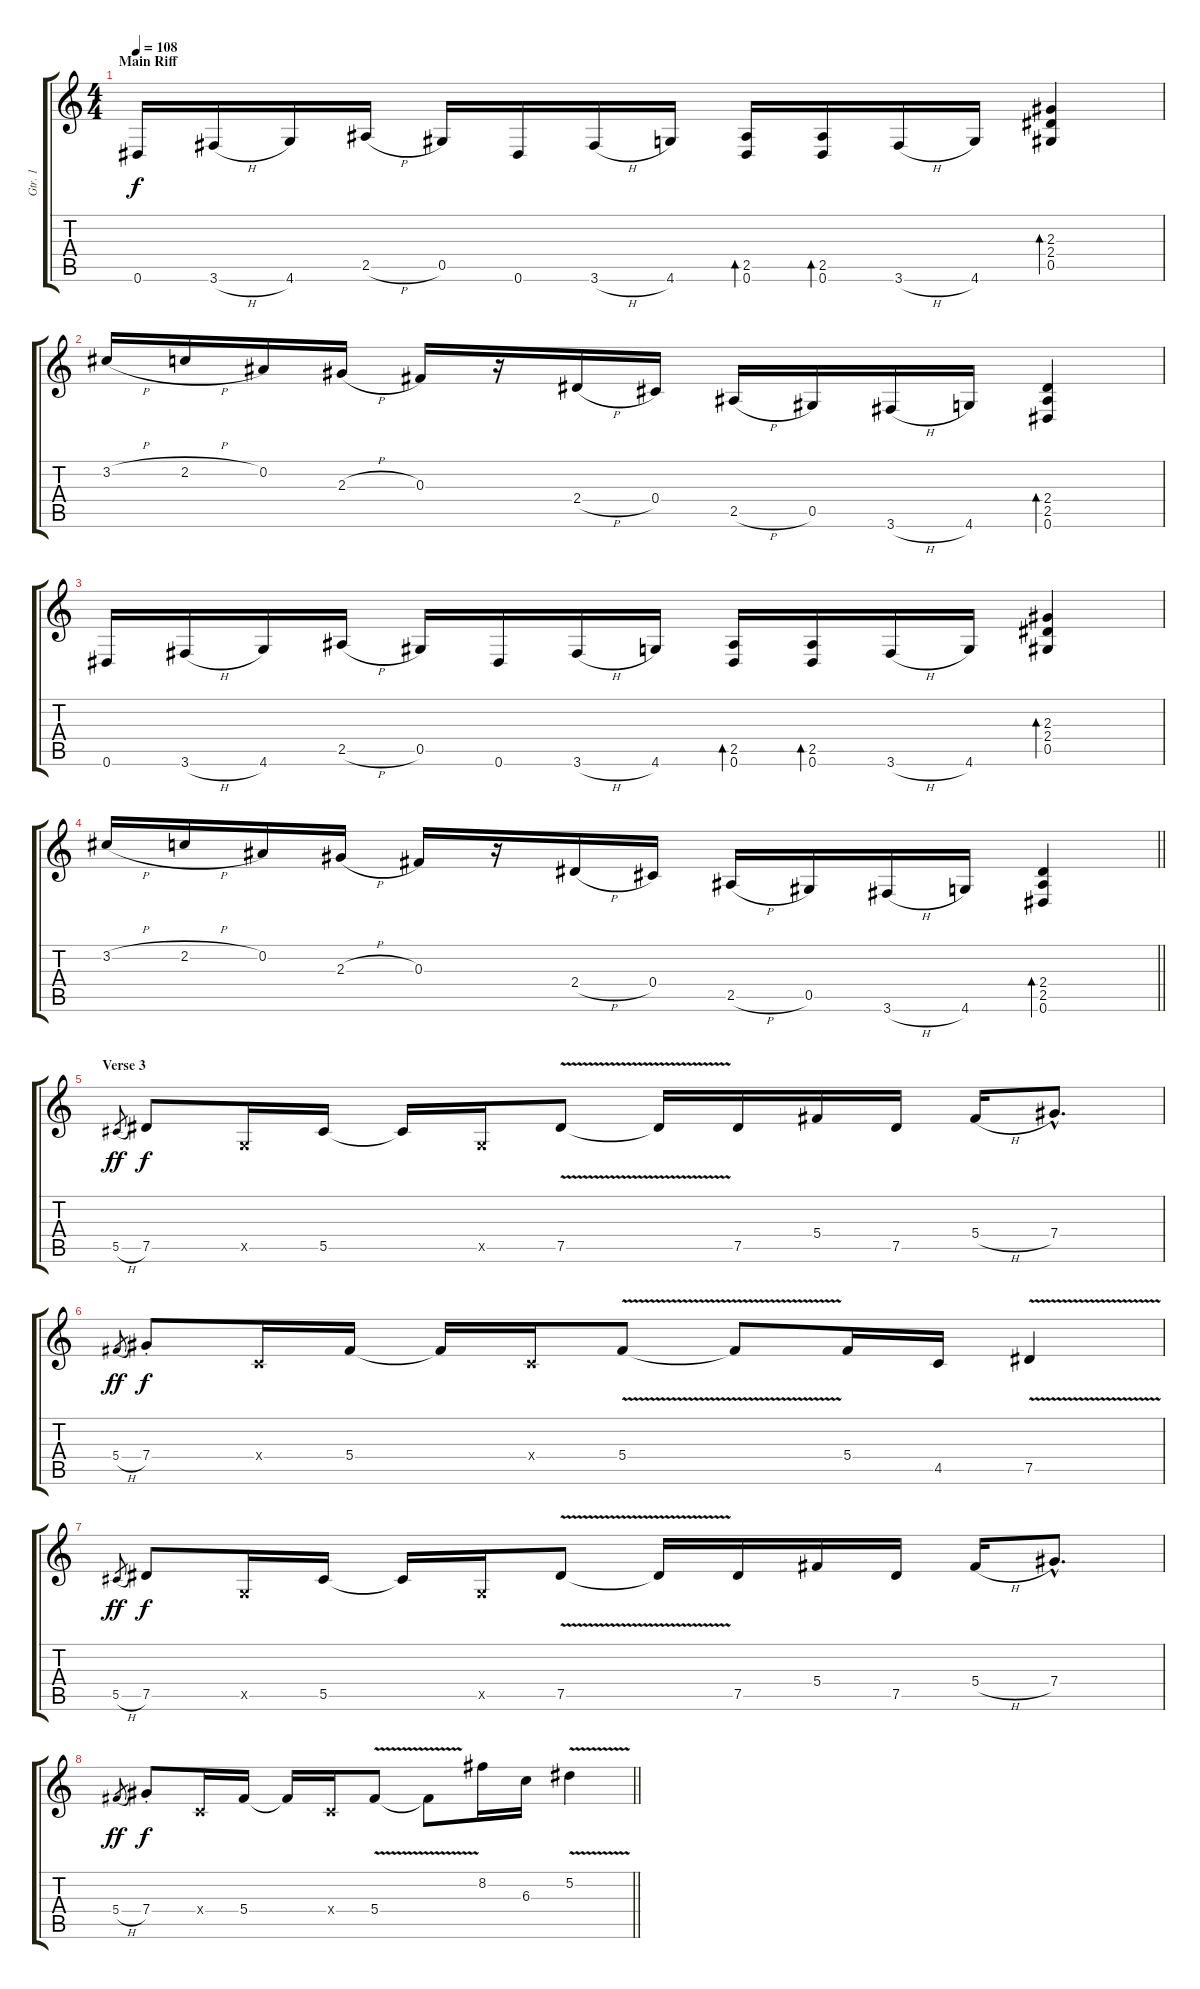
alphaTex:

\track ("Gtr. 1" "Gtr. 1") {instrument distortionguitar}
\staff {score tabs}
\tuning (Eb4 Bb3 Gb3 Db3 Ab2 Eb2) {hide}
\ts (4 4)
\section ("" "Main Riff")
\tempo 108
\clef g2
\ks c
0.6.16{dy f} 3.6{h}.16 4.6.16 2.5{h}.16 0.5.16 0.6.16 3.6{h}.16 4.6.16 (2.5 0.6).16{bd 60} (2.5 0.6).16{bd 60} 3.6{h}.16 4.6.16 (2.3 2.4 0.5).4{bd 60} |
3.2{h}.16 2.2{h}.16 0.2.16 2.3{h}.16 0.3.16 r.16 2.4{h}.16 0.4.16 2.5{h}.16 0.5.16 3.6{h}.16 4.6.16 (2.4 2.5 0.6).4{bd 60} |
0.6.16 3.6{h}.16 4.6.16 2.5{h}.16 0.5.16 0.6.16 3.6{h}.16 4.6.16 (2.5 0.6).16{bd 60} (2.5 0.6).16{bd 60} 3.6{h}.16 4.6.16 (2.3 2.4 0.5).4{bd 60} |
\barLineRight lightlight
3.2{h}.16 2.2{h}.16 0.2.16 2.3{h}.16 0.3.16 r.16 2.4{h}.16 0.4.16 2.5{h}.16 0.5.16 3.6{h}.16 4.6.16 (2.4 2.5 0.6).4{bd 60} |
\section ("" "Verse 3")
5.5{h}.8{gr dy ff} 7.5.8{dy f} -1.5{x}.16 5.5.16 5.5{t}.16 -1.5{x}.16 7.5{v}.8 7.5{t}.16 7.5.16 5.4.16 7.5.16 5.4{h}.16 7.4{hac}.8{d} |
5.4{h}.8{gr dy ff} 7.4{st}.8{dy f} -1.4{x}.16 5.4.16 5.4{t}.16 -1.4{x}.16 5.4{v}.8 5.4{t}.8 5.4.16 4.5.16 7.5{v}.4 |
5.5{h}.8{gr dy ff} 7.5.8{dy f} -1.5{x}.16 5.5.16 5.5{t}.16 -1.5{x}.16 7.5{v}.8 7.5{t}.16 7.5.16 5.4.16 7.5.16 5.4{h}.16 7.4{hac}.8{d} |
\barLineRight lightlight
5.4{h}.8{gr dy ff} 7.4{st}.8{dy f} -1.4{x}.16 5.4.16 5.4{t}.16 -1.4{x}.16 5.4{v}.8 5.4{t}.8 8.2.16 6.3.16 5.2{v}.4
